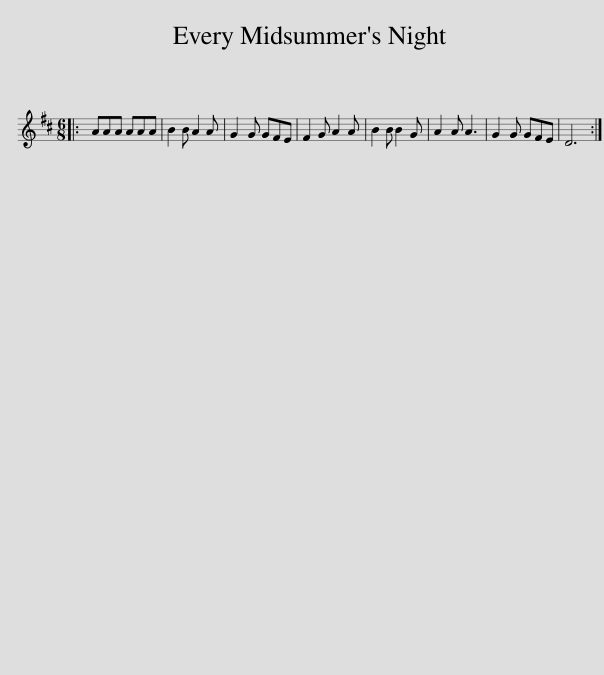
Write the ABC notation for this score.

X:1
L:1/8
M:6/8
I:linebreak $
K:D
V:1 treble
V:1
|: AAA AAA | B2 B A2 A | G2 G GFE | F2 G A2 A | B2 B B2 G | %5
 A2 A A3 | G2 G GFE | D6 :| %8
